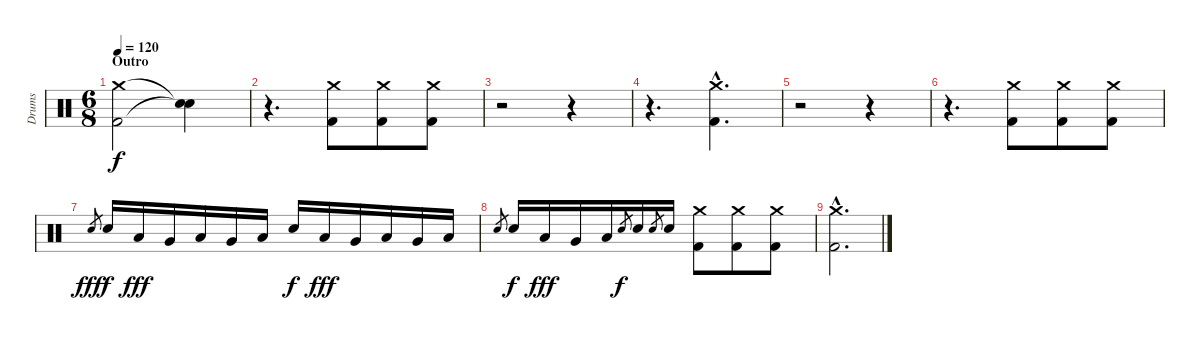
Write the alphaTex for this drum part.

\track ("Drums" "Drums") {instrument percussion}
\staff {score}
\articulation defaults
\ts (6 8)
\section ("" "Outro")
\tempo 120
\clef neutral
\ks c
("Kick (hit) 2" "Crash medium (hit)").2{dy f} ("Snare (hit)"{t} "Snare (hit)"{t}).4 |
r.4{d} ("Crash medium (hit)" "Kick (hit) 2").8 ("Crash medium (hit)" "Kick (hit) 2").8 ("Crash medium (hit)" "Kick (hit) 2").8 |
r.2 r.4 |
r.4{d} ("Crash medium (hit)"{hac} "Kick (hit) 2"{hac}).4{d} |
r.2 r.4 |
r.4{d} ("Crash medium (hit)" "Kick (hit) 2").8 ("Crash medium (hit)" "Kick (hit) 2").8 ("Crash medium (hit)" "Kick (hit) 2").8 |
"Electric Snare (hit)".8{gr dy fff} "Electric Snare (hit)".16{dy f} "Low Tom (hit)".16{dy fff} "Very Low Tom (hit)".16 "Low Floor Tom (hit)".16 "Very Low Tom (hit)".16 "Low Tom (hit)".16 "Electric Snare (hit)".16{dy f} "Low Floor Tom (hit)".16{dy fff} "Very Low Tom (hit)".16 "Low Tom (hit)".16 "Very Low Tom (hit)".16 "Low Floor Tom (hit)".16 |
"Electric Snare (hit)".8{gr} "Electric Snare (hit)".16{dy f} "Low Tom (hit)".16{dy fff} "Very Low Tom (hit)".16 "Low Floor Tom (hit)".16 "Electric Snare (hit)".8{gr dy f} "Electric Snare (hit)".16 "Electric Snare (hit)".8{gr} "Electric Snare (hit)".16 ("Crash medium (hit)" "Kick (hit) 2").8 ("Crash medium (hit)" "Kick (hit) 2").8 ("Crash medium (hit)" "Kick (hit) 2").8 |
("Kick (hit) 2"{hac} "Crash medium (hit)"{hac}).2{d}
